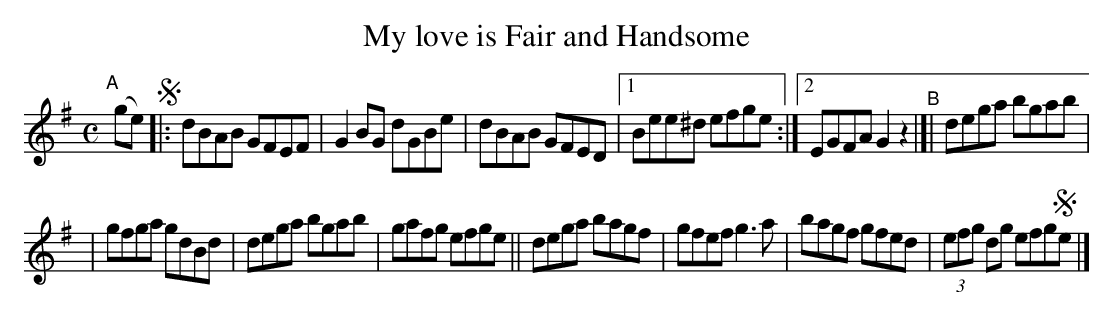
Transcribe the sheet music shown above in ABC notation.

X:1
T: My love is Fair and Handsome
M: C
L: 1/8
K: G
"^A"[|]\
(ge) !segno!|: dBAB GFEF | G2BG dGBe | dBAB GFED |[1 Bee^d efge :|[2 EGFA G2z2 "^B"|[| dega bgab |
| gfga gdBd | dega bgab | gafg efge || dega bagf | gfef g3a | bagf gfed | (3efg dg efg!segno!e |]
